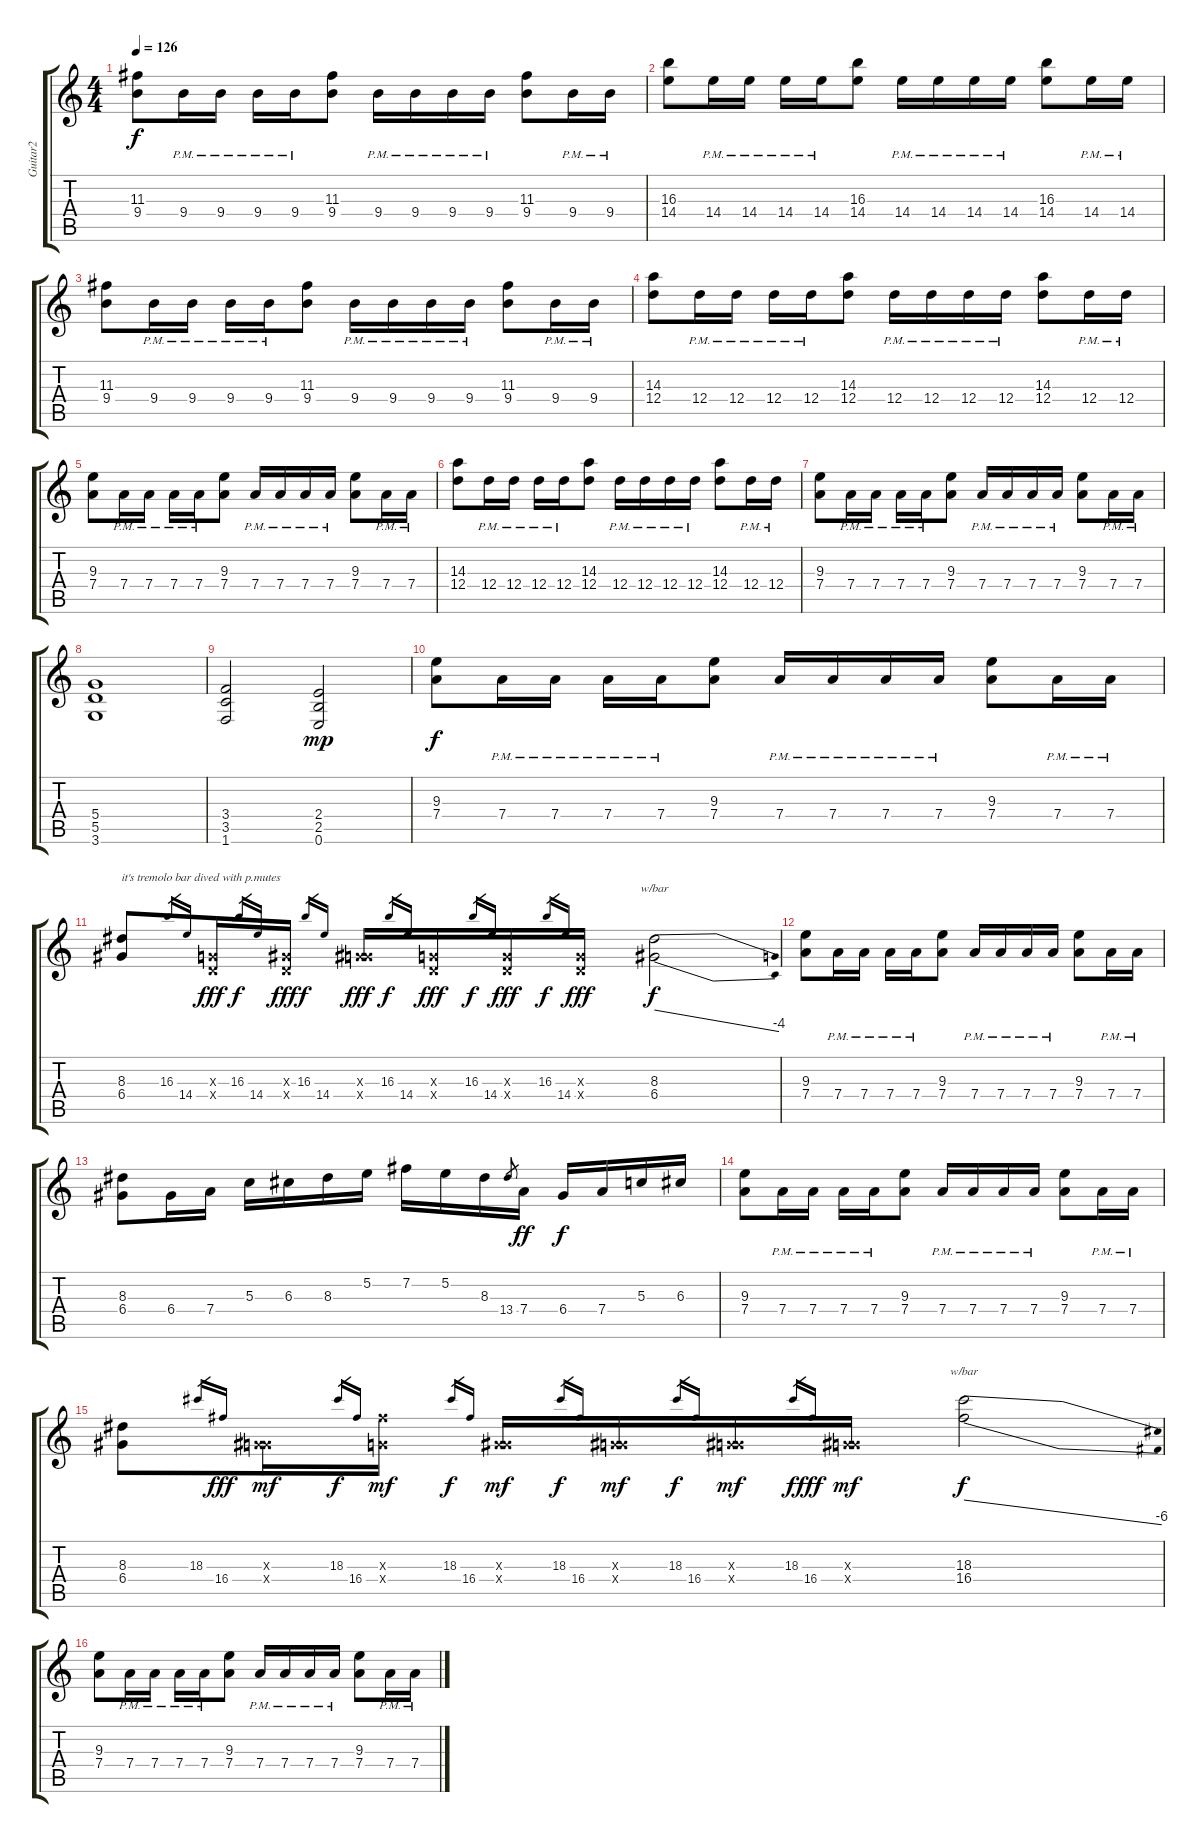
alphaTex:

\track ("Guitar2" "Guitar2") {instrument distortionguitar}
\staff {score tabs}
\tuning (E4 B3 G3 D3 A2 E2) {hide}
\ts (4 4)
\tempo 126
\clef g2
\ks c
(11.3 9.4).8{dy f} 9.4{pm}.16 9.4{pm}.16 9.4{pm}.16 9.4{pm}.16 (11.3 9.4).8 9.4{pm}.16 9.4{pm}.16 9.4{pm}.16 9.4{pm}.16 (11.3 9.4).8 9.4{pm}.16 9.4{pm}.16 |
(16.3 14.4).8 14.4{pm}.16 14.4{pm}.16 14.4{pm}.16 14.4{pm}.16 (16.3 14.4).8 14.4{pm}.16 14.4{pm}.16 14.4{pm}.16 14.4{pm}.16 (16.3 14.4).8 14.4{pm}.16 14.4{pm}.16 |
(11.3 9.4).8 9.4{pm}.16 9.4{pm}.16 9.4{pm}.16 9.4{pm}.16 (11.3 9.4).8 9.4{pm}.16 9.4{pm}.16 9.4{pm}.16 9.4{pm}.16 (11.3 9.4).8 9.4{pm}.16 9.4{pm}.16 |
(14.3 12.4).8 12.4{pm}.16 12.4{pm}.16 12.4{pm}.16 12.4{pm}.16 (14.3 12.4).8 12.4{pm}.16 12.4{pm}.16 12.4{pm}.16 12.4{pm}.16 (14.3 12.4).8 12.4{pm}.16 12.4{pm}.16 |
(9.3 7.4).8 7.4{pm}.16 7.4{pm}.16 7.4{pm}.16 7.4{pm}.16 (9.3 7.4).8 7.4{pm}.16 7.4{pm}.16 7.4{pm}.16 7.4{pm}.16 (9.3 7.4).8 7.4{pm}.16 7.4{pm}.16 |
(14.3 12.4).8 12.4{pm}.16 12.4{pm}.16 12.4{pm}.16 12.4{pm}.16 (14.3 12.4).8 12.4{pm}.16 12.4{pm}.16 12.4{pm}.16 12.4{pm}.16 (14.3 12.4).8 12.4{pm}.16 12.4{pm}.16 |
(9.3 7.4).8 7.4{pm}.16 7.4{pm}.16 7.4{pm}.16 7.4{pm}.16 (9.3 7.4).8 7.4{pm}.16 7.4{pm}.16 7.4{pm}.16 7.4{pm}.16 (9.3 7.4).8 7.4{pm}.16 7.4{pm}.16 |
(5.4 5.5 3.6).1 |
(3.4 3.5 1.6).2 (2.4 2.5 0.6).2{dy mp} |
(9.3 7.4).8{dy f balance 0} 7.4{pm}.16 7.4{pm}.16 7.4{pm}.16 7.4{pm}.16 (9.3 7.4).8 7.4{pm}.16 7.4{pm}.16 7.4{pm}.16 7.4{pm}.16 (9.3 7.4).8 7.4{pm}.16 7.4{pm}.16 |
(8.3 6.4).8{txt "it's tremolo bar dived with p.mutes"} 16.3.16{gr} 14.4.16{gr} (0.3{x} 0.4{x}).16{dy fff} 16.3.16{gr dy f} 14.4.16{gr} (1.3{x} 0.4{x}).16{dy fff} 16.3.16{gr dy f} 14.4.16{gr} (0.3{x} 6.4{x}).16{dy fff} 16.3.16{gr dy f} 14.4.16{gr} (0.3{x} 0.4{x}).16{dy fff} 16.3.16{gr dy f} 14.4.16{gr} (0.3{x} 0.4{x}).16{dy fff} 16.3.16{gr dy f} 14.4.16{gr} (0.3{x} 0.4{x}).16{dy fff} (8.3 6.4).2{tbe (dive default 0 0 60 -16) dy f} |
(9.3 7.4).8 7.4{pm}.16 7.4{pm}.16 7.4{pm}.16 7.4{pm}.16 (9.3 7.4).8 7.4{pm}.16 7.4{pm}.16 7.4{pm}.16 7.4{pm}.16 (9.3 7.4).8 7.4{pm}.16 7.4{pm}.16 |
(8.3 6.4).8 6.4.16 7.4.16 5.3.16 6.3.16 8.3.16 5.2.16 7.2.16 5.2.16 8.3.16 13.4.8{gr} 7.4.16{dy ff} 6.4.16{dy f} 7.4.16 5.3.16 6.3.16 |
(9.3 7.4).8 7.4{pm}.16 7.4{pm}.16 7.4{pm}.16 7.4{pm}.16 (9.3 7.4).8 7.4{pm}.16 7.4{pm}.16 7.4{pm}.16 7.4{pm}.16 (9.3 7.4).8 7.4{pm}.16 7.4{pm}.16 |
(8.3 6.4).8 18.3.16{gr} 16.4.16{gr dy fff} (0.3{x} 6.4{x}).16{dy mf} 18.3.16{gr dy f} 16.4.16{gr} (0.3{x} 16.4{x}).16{dy mf} 18.3.16{gr dy f} 16.4.16{gr} (0.3{x} 6.4{x}).16{dy mf} 18.3.16{gr dy f} 16.4.16{gr} (0.3{x} 6.4{x}).16{dy mf} 18.3.16{gr dy f} 16.4.16{gr} (0.3{x} 6.4{x}).16{dy mf} 18.3.16{gr dy f} 16.4.16{gr dy fff} (0.3{x} 6.4{x}).16{dy mf} (18.3 16.4).2{tbe (dive default 0 0 60 -24) dy f} |
(9.3 7.4).8 7.4{pm}.16 7.4{pm}.16 7.4{pm}.16 7.4{pm}.16 (9.3 7.4).8 7.4{pm}.16 7.4{pm}.16 7.4{pm}.16 7.4{pm}.16 (9.3 7.4).8 7.4{pm}.16 7.4{pm}.16
